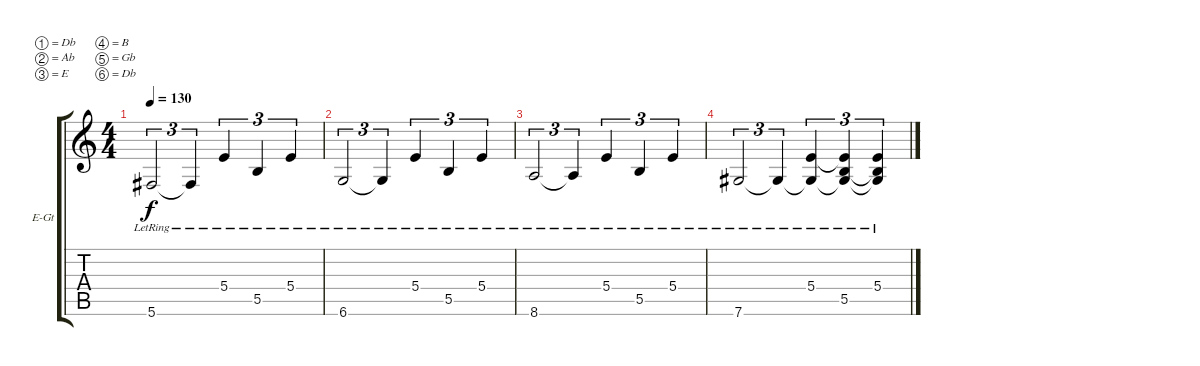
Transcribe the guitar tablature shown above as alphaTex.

\bracketExtendMode groupsimilarinstruments
\firstSystemTrackNameOrientation horizontal
\otherSystemsTrackNameOrientation horizontal
\track ("Tommy Vetterli" "E-Gt") {instrument overdrivenguitar}
\staff {score tabs}
\tuning (Db4 Ab3 E3 B2 Gb2 Db2)
\ts (4 4)
\tempo 130
\clef g2
\ks c
5.6{lr}.2{tu (3 2) dy f} 5.6{lr t}.4{tu (3 2)} 5.4{lr}.4{tu (3 2)} 5.5{lr}.4{tu (3 2)} 5.4{lr}.4{tu (3 2)} |
6.6{lr}.2{tu (3 2)} 6.6{lr t}.4{tu (3 2)} 5.4{lr}.4{tu (3 2)} 5.5{lr}.4{tu (3 2)} 5.4{lr}.4{tu (3 2)} |
8.6{lr}.2{tu (3 2)} 8.6{lr t}.4{tu (3 2)} 5.4{lr}.4{tu (3 2)} 5.5{lr}.4{tu (3 2)} 5.4{lr}.4{tu (3 2)} |
7.6{lr}.2{tu (3 2)} 7.6{lr t}.4{tu (3 2)} (5.4 7.6{lr t}).4{tu (3 2)} (5.5 7.6{lr t} 5.4{t}).4{tu (3 2)} (5.4 7.6{lr t} 5.5{t}).4{tu (3 2)}
